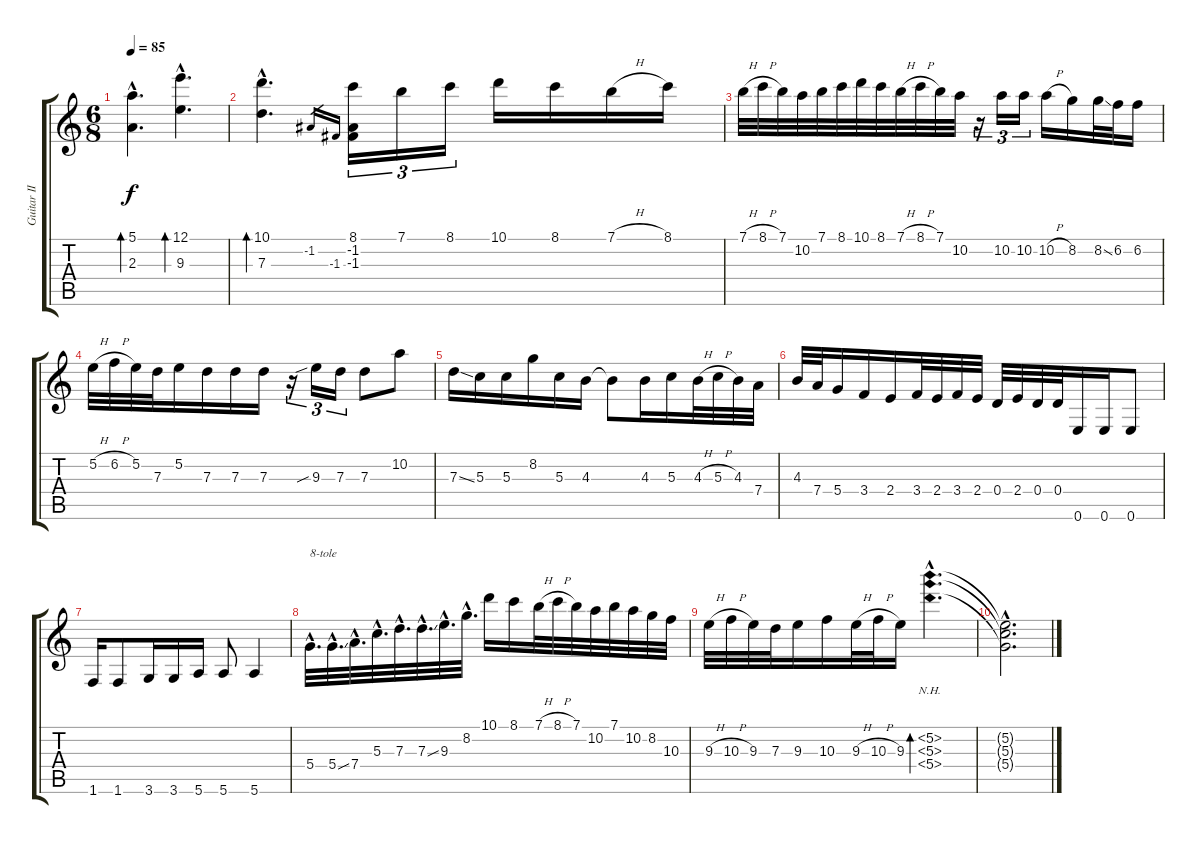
\track ("Guitar II (Sugizo)" "Guitar II ") {instrument distortionguitar}
\staff {score tabs}
\tuning (E4 B3 G3 D3 A2 E2) {hide}
\ts (6 8)
\tempo 85
\clef g2
\ks c
(5.1{hac} 2.3{hac}).4{d bd 120 dy f} (12.1{hac} 9.3{hac}).4{d bd 120} |
(10.1{hac} 7.3{hac}).4{d bd 120} -1.2.16{gr} -1.3.16{gr} (8.1 -1.2 -1.3).16{tu (3 2)} 7.1.16{tu (3 2)} 8.1.16{tu (3 2)} 10.1.16 8.1.16 7.1{h}.16 8.1.16 |
7.1{h}.32 8.1{h}.32 7.1.32 10.2.32 7.1.32 8.1.32 10.1.32 8.1.32 7.1{h}.32 8.1{h}.32 7.1.32 10.2.32 r.16{tu (3 2)} 10.2.16{tu (3 2)} 10.2.16{tu (3 2)} 10.2{h}.16 8.2.16 8.2{ss}.32 6.2.32 6.2.16 |
5.2{h}.32 6.2{h}.32 5.2.32 7.3.32 5.2.16 7.3.16 7.3.16 7.3.16 r.16{tu (3 2)} 9.3{sib}.16{tu (3 2)} 7.3.16{tu (3 2)} 7.3.8 10.2.8 |
7.3{ss}.16 5.3.16 5.3.16 8.2.16 5.3.16 4.3.16 4.3{t}.8 4.3.16 5.3.16 4.3{h}.32 5.3{h}.32 4.3.32 7.4.32 |
4.3.32 7.4.32 5.4.16 3.4.16 2.4.16 3.4.32 2.4.32 3.4.32 2.4.32 0.4.32 2.4.32 0.4.32 0.4.32 0.6.16 0.6.16 0.6.8 |
1.6.16 1.6.8 3.6.16 3.6.16 5.6.16 5.6.8 5.6.4 |
5.4{hac}.32{d txt "8-tole"} 5.4{ss hac}.32{d} 7.4{hac}.32{d} 5.3{hac}.32{d} 7.3{hac}.32{d} 7.3{ss hac}.32{d} 9.3{hac}.32{d} 8.2{hac}.32{d} 10.1.16 8.1.16 7.1{h}.32 8.1{h}.32 7.1.32 10.2.32 7.1.32 10.2.32 8.2.32 10.3.32 |
9.3{h}.32 10.3{h}.32 9.3.32 7.3.32 9.3.16 10.3.16 9.3{h}.32 10.3{h}.32 9.3.16 (5.2{nh hac} 5.3{nh hac} 5.4{nh hac}).4{d bd 120} |
(5.2{hac t} 5.3{hac t} 5.4{hac t}).2{d}
